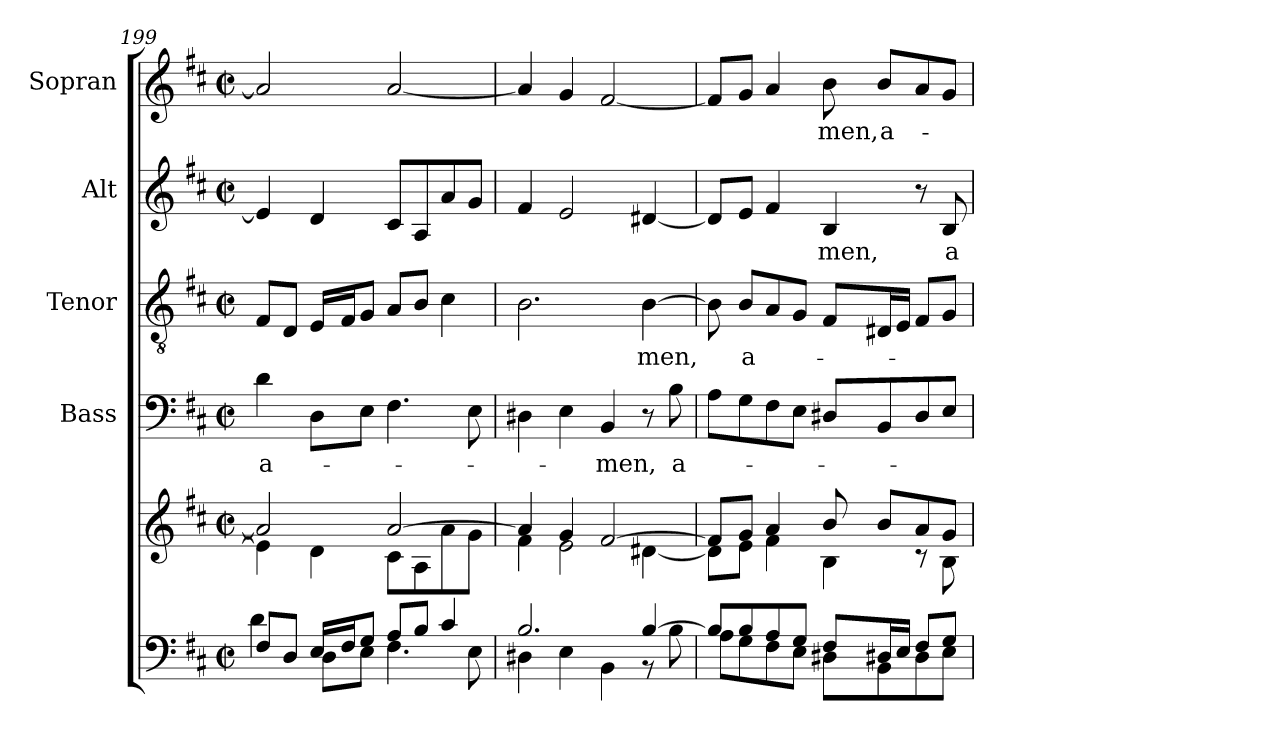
**kern	**kern	**kern	**text	**kern	**text	**kern	**text	**kern	**text
*part5	*part5	*part4	*part4	*part3	*part3	*part2	*part2	*part1	*part1
*staff6	*staff5	*staff4	*staff4	*staff3	*staff3	*staff2	*staff2	*staff1	*staff1
*	*	*I"Bass	*	*I"Tenor	*	*I"Alt	*	*I"Sopran	*
*	*	*I'B.	*	*I'T.	*	*I'A.	*	*I'S.	*
*clefF4	*clefG2	*clefF4	*	*clefGv2	*	*clefG2	*	*clefG2	*
*k[f#c#]	*k[f#c#]	*k[f#c#]	*	*k[f#c#]	*	*k[f#c#]	*	*k[f#c#]	*
*D:	*D:	*D:	*	*D:	*	*D:	*	*D:	*
*M2/2	*M2/2	*M2/2	*	*M2/2	*	*M2/2	*	*M2/2	*
*met(c|)	*met(c|)	*met(c|)	*	*met(c|)	*	*met(c|)	*	*met(c|)	*
=199	=199	=199	=199	=199	=199	=199	=199	=199	=199
*^	*^	*	*	*	*	*	*	*	*
!	!	!	!	!	!LO:LY:b	!	!	!	!	!	!
8F#/L	4d\	2a/]	4e\]	4d\	a-	8F#/L	.	4e/]	.	2a/]	.
8D/J	.	.	.	.	.	8D/J	.	.	.	.	.
16E/LL	8D\L	.	4d\	8D\L	.	16E/LL	.	4d/	.	.	.
16F#/J	.	.	.	.	.	16F#/J	.	.	.	.	.
8G/J	8E\J	.	.	8E\J	.	8G/J	.	.	.	.	.
8A/L	4.F#\	[>2a/	8c#\L	4.F#\	.	8A/L	.	8c#/L	.	[2a/	.
8B/J	.	.	8A\	.	.	8B/J	.	8A/	.	.	.
4c#/	.	.	8a\	.	.	4c#\	.	8a/	.	.	.
.	8E\	.	8g\J	8E\	.	.	.	8g/J	.	.	.
=200	=200	=200	=200	=200	=200	=200	=200	=200	=200	=200	=200
2.B/	4D#X\	4a/]	4f#\	4D#X\	.	2.B\	.	4f#/	.	4a/]	.
.	4E\	4g/	2e\	4E\	.	.	.	2e/	.	4g/	.
!	!	!	!	!	!LO:LY:b	!	!	!	!	!	!
.	4BB\	[>2f#/	.	4BB/	-men,	.	.	.	.	[2f#/	.
!	!	!	!	!	!	!	!LO:LY:b	!	!	!	!
[>4B/	8rBB	.	[<4d#X\	8r	.	[4B\	-men,	[4d#X/	.	.	.
!	!	!	!	!	!LO:LY:b	!	!	!	!	!	!
.	8B\	.	.	8B\	a-	.	.	.	.	.	.
=201	=201	=201	=201	=201	=201	=201	=201	=201	=201	=201	=201
8B/L]	8A\L	8f#/L]	8d#\L]	8A\L	.	8B\]	.	8d#/L]	.	8f#/L]	.
!	!	!	!	!	!	!	!LO:LY:b	!	!	!	!
8B/	8G\	8g/J	8e\J	8G\	.	8B/L	a-	8e/J	.	8g/J	.
8A/	8F#\	4a/	4f#\	8F#\	.	8A/	.	4f#/	.	4a/	.
8G/J	8E\J	.	.	8E\J	.	8G/J	.	.	.	.	.
!	!	!	!	!	!	!	!	!	!LO:LY:b	!	!LO:LY:b
8F#/L	8D#X\L	8b/	4B\	8D#X/L	.	8F#/L	.	4B/	-men,	8b\	-men,
!	!	!	!	!	!	!	!	!	!	!	!LO:LY:b
16D#X/L	8BB\	8b/L	.	8BB/	.	16D#X/L	.	.	.	8b/L	a-
16E/JJ	.	.	.	.	.	16E/JJ	.	.	.	.	.
8F#/L	8D#\	8a/	8rc	8D#/	.	8F#/L	.	8r	.	8a/	.
!	!	!	!	!	!	!	!	!	!LO:LY:b	!	!
8G/J	8E\J	8g/J	8B\	8E/J	.	8G/J	.	8B/	a-	8g/J	.
*v	*v	*	*	*	*	*	*	*	*	*	*
*	*v	*v	*	*	*	*	*	*	*	*
=	=	=	=	=	=	=	=	=	=
*-	*-	*-	*-	*-	*-	*-	*-	*-	*-
